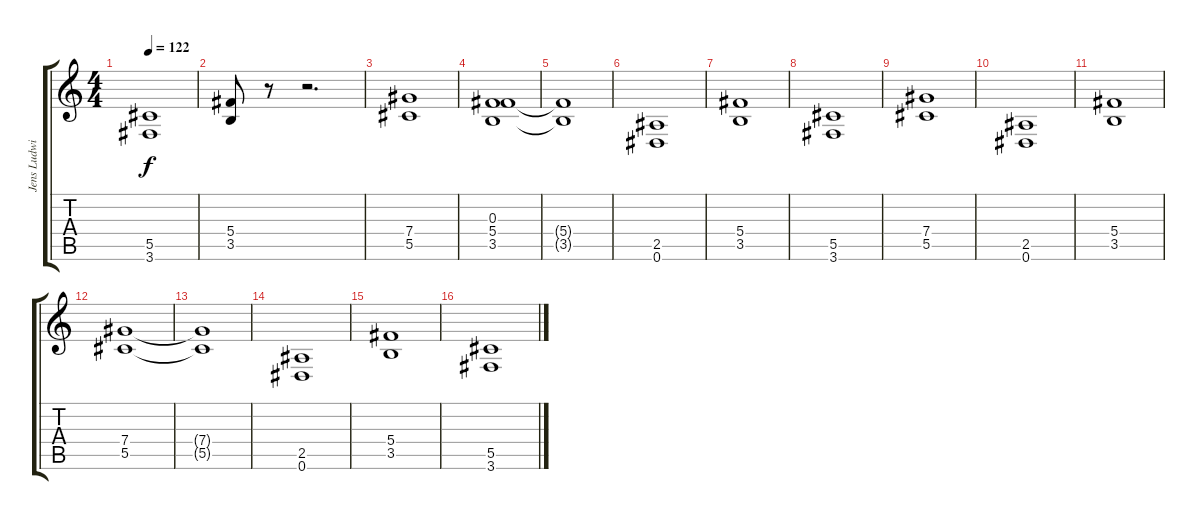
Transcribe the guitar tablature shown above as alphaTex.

\track ("Jens Ludwig" "Jens Ludwi") {instrument overdrivenguitar}
\staff {score tabs}
\tuning (Eb4 Bb3 Gb3 Db3 Ab2 Eb2) {hide}
\ts (4 4)
\tempo 122
\clef g2
\ks c
(5.5 3.6).1{dy f} |
(5.4 3.5).8 r.8 r.2{d} |
(7.4 5.5).1 |
(0.3 5.4 3.5).1 |
(5.4{t} 3.5{t}).1 |
(2.5 0.6).1 |
(5.4 3.5).1 |
(5.5 3.6).1 |
(7.4 5.5).1 |
(2.5 0.6).1 |
(5.4 3.5).1 |
(7.4 5.5).1 |
(7.4{t} 5.5{t}).1 |
(2.5 0.6).1 |
(5.4 3.5).1 |
(5.5 3.6).1
